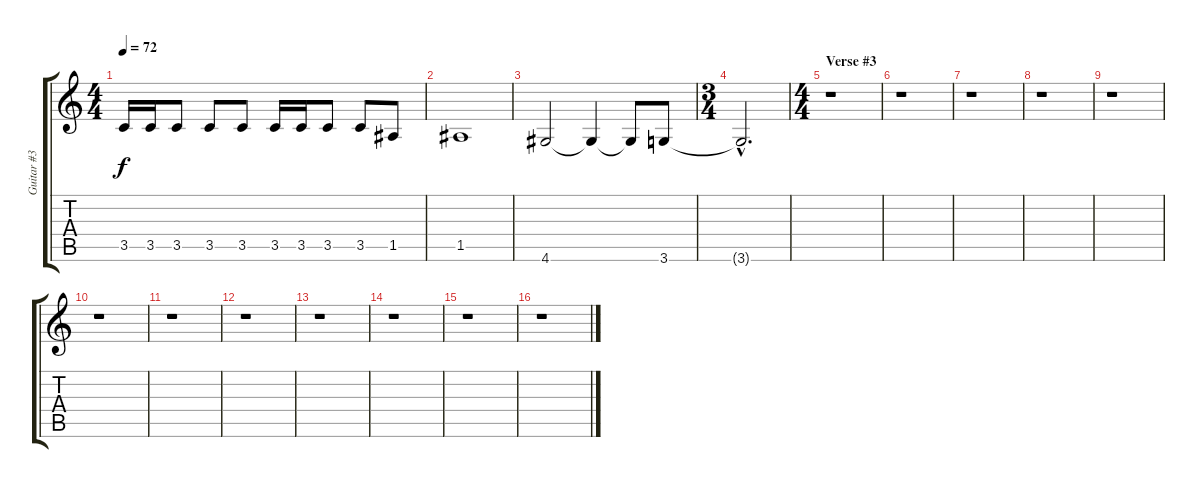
\track ("Guitar #3" "Guitar #3") {instrument electricguitarclean}
\staff {score tabs}
\tuning (E4 B3 G3 D3 A2 E2) {hide}
\ts (4 4)
\tempo 72
\clef g2
\ks c
3.5.16{dy f} 3.5.16 3.5.8 3.5.8 3.5.8 3.5.16 3.5.16 3.5.8 3.5.8 1.5.8 |
1.5.1{instrument electricguitarclean} |
4.6.2 4.6{t}.4 4.6{t}.8 3.6.8 |
\ts (3 4)
3.6{hac t}.2{d} |
\ts (4 4)
\section ("" "Verse #3")
r.1 |
r.1 |
r.1 |
r.1 |
r.1 |
r.1 |
r.1 |
r.1 |
r.1 |
r.1 |
r.1 |
r.1
